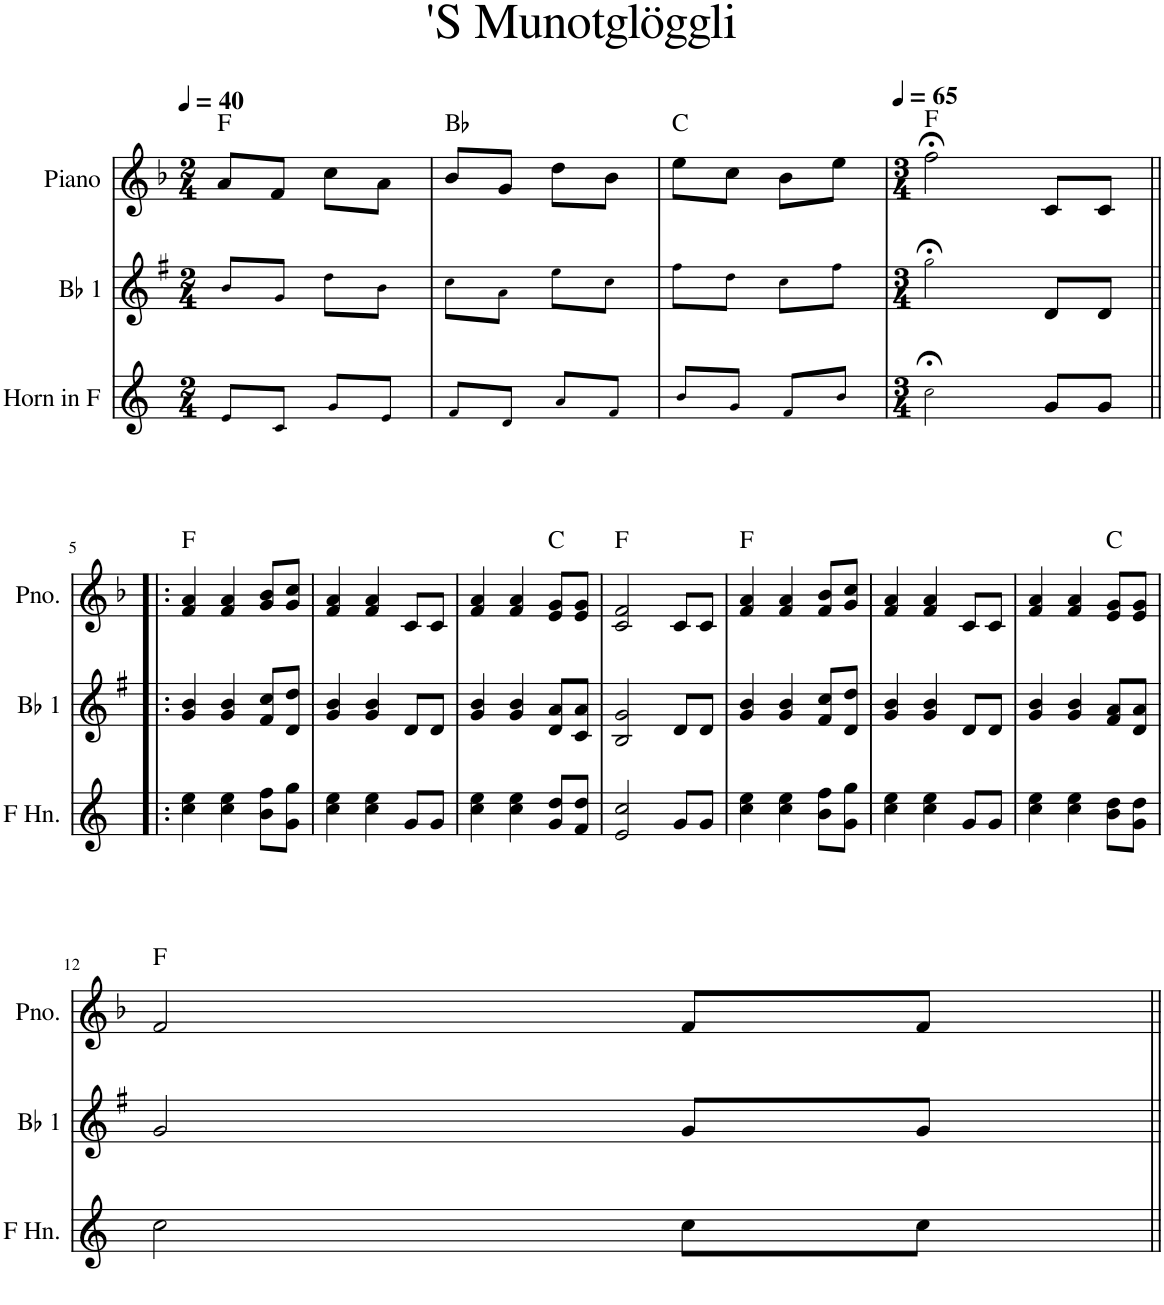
**kern	**kern	**kern	**harte
*part3	*part2	*part1	*part1
*staff3	*staff2	*staff1	*
*I"Horn in F	*I"Bb 1	*I"Piano	*
*	*I'Bb 1	*I'Pno.	*
*clefG2	*clefG2	*clefG2	*
*Trd4c7	*Trd1c2	*	*
*k[]	*k[f#]	*k[b-]	*
*M2/4	*M2/4	*M2/4	*
*MM40	*MM40	*MM40	*
=1	=1	=1	=1
8e/L	8b/L	8a/L	F:maj
8c/J	8g/J	8f/J	.
8g/L	8dd\L	8cc\L	.
8e/J	8b\J	8a\J	.
=2	=2	=2	=2
8f/L	8cc\L	8b-/L	Bb:maj
8d/J	8a\J	8g/J	.
8a/L	8ee\L	8dd\L	.
8f/J	8cc\J	8b-\J	.
=3	=3	=3	=3
8b/L	8ff#\L	8ee\L	C:maj
8g/J	8dd\J	8cc\J	.
8f/L	8cc\L	8b-\L	.
8b/J	8ff#\J	8ee\J	.
=4	=4	=4	=4
*M3/4	*M3/4	*M3/4	*
*	*	*MM65	*
2cc;<\	2gg;<\	2ff;<\	F:maj
8g/L	8d/L	8c/L	.
8g/J	8d/J	8c/J	.
!!LO:LB:g=z
=5!|:	=5!|:	=5!|:	=5!|:
4cc\ 4ee\	4g/ 4b/	4f/ 4a/	F:maj
4cc\ 4ee\	4g/ 4b/	4f/ 4a/	.
8b\ 8ff\L	8f#/ 8cc/L	8g/ 8b-/L	.
8g\ 8gg\J	8d/ 8dd/J	8g/ 8cc/J	.
=6	=6	=6	=6
4cc\ 4ee\	4g/ 4b/	4f/ 4a/	.
4cc\ 4ee\	4g/ 4b/	4f/ 4a/	.
8g/L	8d/L	8c/L	.
8g/J	8d/J	8c/J	.
=7	=7	=7	=7
4cc\ 4ee\	4g/ 4b/	4f/ 4a/	.
4cc\ 4ee\	4g/ 4b/	4f/ 4a/	.
8g/ 8dd/L	8d/ 8a/L	8e/ 8g/L	C:maj
8f/ 8dd/J	8c/ 8a/J	8e/ 8g/J	.
=8	=8	=8	=8
2e/ 2cc/	2B/ 2g/	2c/ 2f/	F:maj
8g/L	8d/L	8c/L	.
8g/J	8d/J	8c/J	.
=9	=9	=9	=9
4cc\ 4ee\	4g/ 4b/	4f/ 4a/	F:maj
4cc\ 4ee\	4g/ 4b/	4f/ 4a/	.
8b\ 8ff\L	8f#/ 8cc/L	8f/ 8b-/L	.
8g\ 8gg\J	8d/ 8dd/J	8g/ 8cc/J	.
=10	=10	=10	=10
4cc\ 4ee\	4g/ 4b/	4f/ 4a/	.
4cc\ 4ee\	4g/ 4b/	4f/ 4a/	.
8g/L	8d/L	8c/L	.
8g/J	8d/J	8c/J	.
=11	=11	=11	=11
4cc\ 4ee\	4g/ 4b/	4f/ 4a/	.
4cc\ 4ee\	4g/ 4b/	4f/ 4a/	.
8b\ 8dd\L	8f#/ 8a/L	8e/ 8g/L	C:maj
8g\ 8dd\J	8d/ 8a/J	8e/ 8g/J	.
!!LO:LB:g=z
=12	=12	=12	=12
2cc\	2g/	2f/	F:maj
8cc\L	8g/L	8f/L	.
8cc\J	8g/J	8f/J	.
=||	=||	=||	=||
*-	*-	*-	*-
